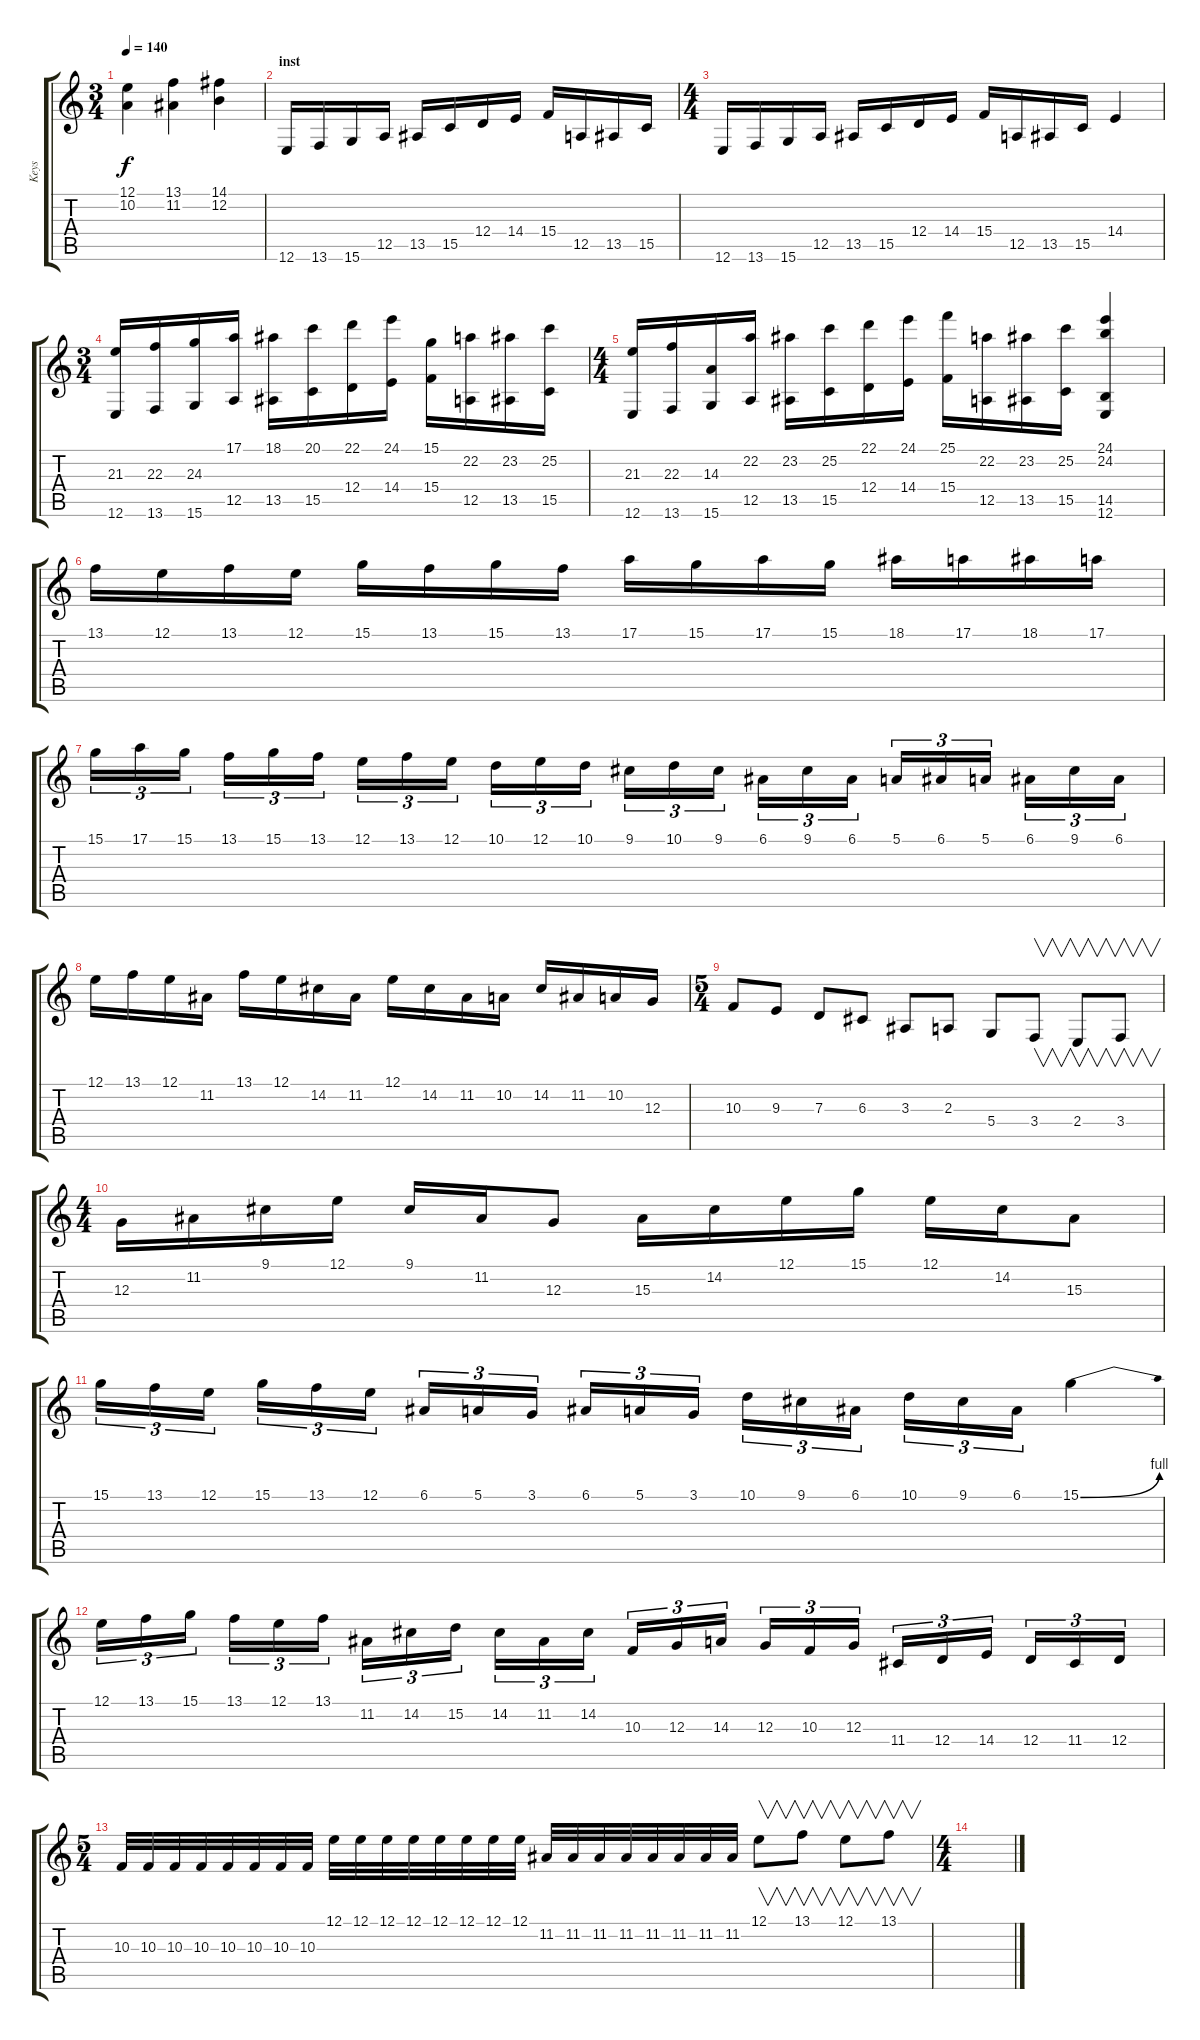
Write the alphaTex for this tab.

\track ("Keys" "Keys") {instrument lead2sawtooth}
\staff {score tabs}
\tuning (E4 B3 G3 D3 A2 E2) {hide}
\ts (3 4)
\tempo 140
\clef g2
\ks c
(12.1 10.2).4{dy f} (13.1 11.2).4 (14.1 12.2).4 |
\section ("" "inst")
12.6.16{volume 12 balance 16 instrument sitar} 13.6.16 15.6.16 12.5.16 13.5.16 15.5.16 12.4.16 14.4.16 15.4.16 12.5.16 13.5.16 15.5.16 |
\ts (4 4)
12.6.16 13.6.16 15.6.16 12.5.16 13.5.16 15.5.16 12.4.16 14.4.16 15.4.16 12.5.16 13.5.16 15.5.16 14.4.4 |
\ts (3 4)
(21.3 12.6).16 (22.3 13.6).16 (24.3 15.6).16 (17.1 12.5).16 (18.1 13.5).16 (20.1 15.5).16 (22.1 12.4).16 (24.1 14.4).16 (15.1 15.4).16 (22.2 12.5).16 (23.2 13.5).16 (25.2 15.5).16 |
\ts (4 4)
(21.3 12.6).16 (22.3 13.6).16 (14.3 15.6).16 (22.2 12.5).16 (23.2 13.5).16 (25.2 15.5).16 (22.1 12.4).16 (24.1 14.4).16 (25.1 15.4).16 (22.2 12.5).16 (23.2 13.5).16 (25.2 15.5).16 (24.1 24.2 14.5 12.6).4 |
13.1.16 12.1.16 13.1.16 12.1.16 15.1.16 13.1.16 15.1.16 13.1.16 17.1.16 15.1.16 17.1.16 15.1.16 18.1.16 17.1.16 18.1.16 17.1.16 |
15.1.16{tu (3 2)} 17.1.16{tu (3 2)} 15.1.16{tu (3 2)} 13.1.16{tu (3 2)} 15.1.16{tu (3 2)} 13.1.16{tu (3 2)} 12.1.16{tu (3 2)} 13.1.16{tu (3 2)} 12.1.16{tu (3 2)} 10.1.16{tu (3 2)} 12.1.16{tu (3 2)} 10.1.16{tu (3 2)} 9.1.16{tu (3 2)} 10.1.16{tu (3 2)} 9.1.16{tu (3 2)} 6.1.16{tu (3 2)} 9.1.16{tu (3 2)} 6.1.16{tu (3 2)} 5.1.16{tu (3 2)} 6.1.16{tu (3 2)} 5.1.16{tu (3 2)} 6.1.16{tu (3 2)} 9.1.16{tu (3 2)} 6.1.16{tu (3 2)} |
12.1.16 13.1.16 12.1.16 11.2.16 13.1.16 12.1.16 14.2.16 11.2.16 12.1.16 14.2.16 11.2.16 10.2.16 14.2.16 11.2.16 10.2.16 12.3.16 |
\ts (5 4)
10.3.8 9.3.8 7.3.8 6.3.8 3.3.8 2.3.8 5.4.8 3.4.8{v} 2.4.8{v} 3.4.8{v} |
\ts (4 4)
12.3.16 11.2.16 9.1.16 12.1.16 9.1.16 11.2.16 12.3.8 15.3.16 14.2.16 12.1.16 15.1.16 12.1.16 14.2.16 15.3.8 |
15.1.16{tu (3 2)} 13.1.16{tu (3 2)} 12.1.16{tu (3 2)} 15.1.16{tu (3 2)} 13.1.16{tu (3 2)} 12.1.16{tu (3 2)} 6.1.16{tu (3 2)} 5.1.16{tu (3 2)} 3.1.16{tu (3 2)} 6.1.16{tu (3 2)} 5.1.16{tu (3 2)} 3.1.16{tu (3 2)} 10.1.16{tu (3 2)} 9.1.16{tu (3 2)} 6.1.16{tu (3 2)} 10.1.16{tu (3 2)} 9.1.16{tu (3 2)} 6.1.16{tu (3 2)} 15.1{be (bend 0 0 60 4)}.4 |
12.1.16{tu (3 2)} 13.1.16{tu (3 2)} 15.1.16{tu (3 2)} 13.1.16{tu (3 2)} 12.1.16{tu (3 2)} 13.1.16{tu (3 2)} 11.2.16{tu (3 2)} 14.2.16{tu (3 2)} 15.2.16{tu (3 2)} 14.2.16{tu (3 2)} 11.2.16{tu (3 2)} 14.2.16{tu (3 2)} 10.3.16{tu (3 2)} 12.3.16{tu (3 2)} 14.3.16{tu (3 2)} 12.3.16{tu (3 2)} 10.3.16{tu (3 2)} 12.3.16{tu (3 2)} 11.4.16{tu (3 2)} 12.4.16{tu (3 2)} 14.4.16{tu (3 2)} 12.4.16{tu (3 2)} 11.4.16{tu (3 2)} 12.4.16{tu (3 2)} |
\ts (5 4)
10.3.32 10.3.32 10.3.32 10.3.32 10.3.32 10.3.32 10.3.32 10.3.32 12.1.32 12.1.32 12.1.32 12.1.32 12.1.32 12.1.32 12.1.32 12.1.32 11.2.32 11.2.32 11.2.32 11.2.32 11.2.32 11.2.32 11.2.32 11.2.32 12.1.8{v} 13.1.8{v} 12.1.8{v} 13.1.8{v} |
\ts (4 4)
